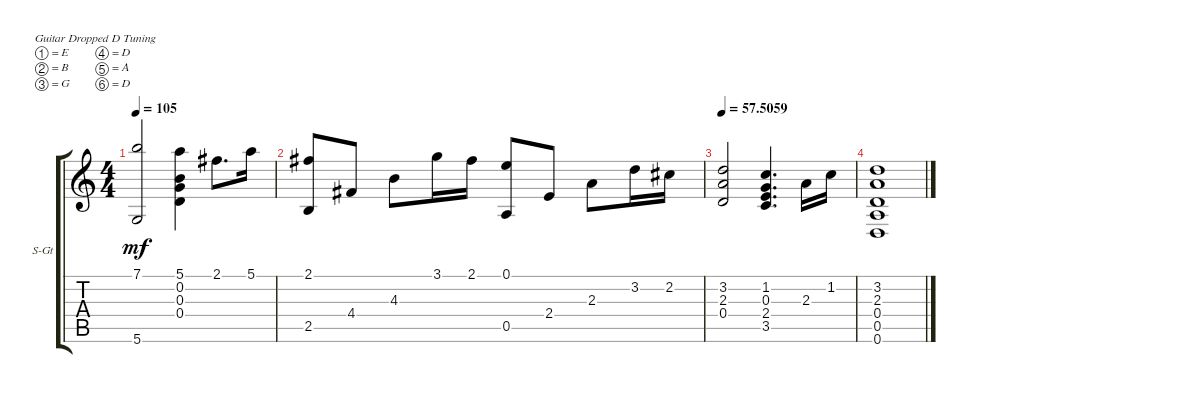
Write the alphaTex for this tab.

\defaultSystemsLayout 4
\bracketExtendMode groupsimilarinstruments
\firstSystemTrackNameOrientation horizontal
\otherSystemsTrackNameOrientation horizontal
\track ("Steel Guitar" "S-Gt") {instrument acousticguitarsteel}
\staff {score tabs}
\tuning (E4 B3 G3 D3 A2 D2)
\ts (4 4)
\tempo 105
\clef g2
\ks c
(7.1 5.6).2{dy mf} (5.1 0.2 0.3 0.4).4 2.1.8{d} 5.1.16 |
(2.1 2.5).8 4.4.8 4.3.8 3.1.16 2.1.16 (0.5 0.1).8 2.4.8 2.3.8 3.2.16 2.2.16 |
\tempo
57.5059 (2.3 0.4 3.2).2 (3.5 2.4 0.3 1.2).4{d} 2.3.16 1.2.16 |
(3.2 2.3 0.4 0.5 0.6).1
